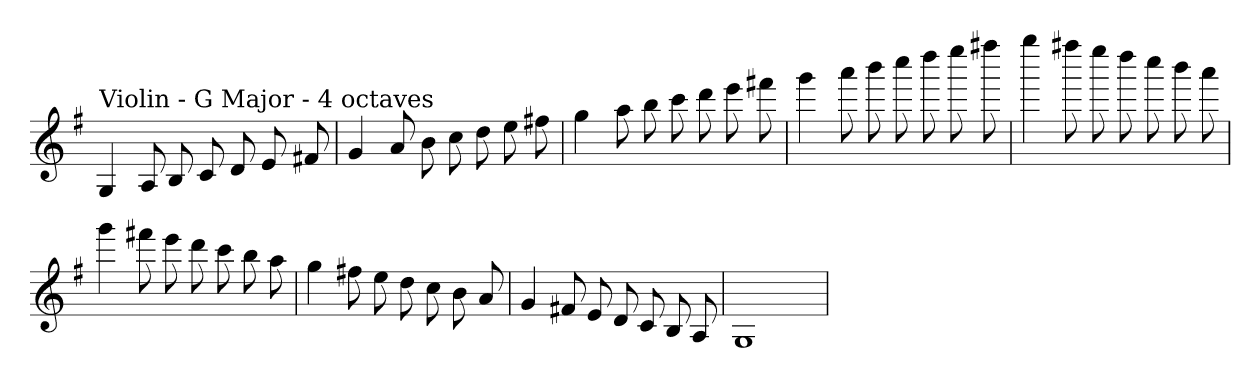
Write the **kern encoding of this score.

**kern
*part1
*staff1
*clefG2
*k[f#]
*G:
=
!LO:TX:a:t=Violin - G Major - 4 octaves
4G
8A
8B
8c
8d
8e
8f#X
=
4g
8a
8b
8cc
8dd
8ee
8ff#X
=
4gg
8aa
8bb
8ccc
8ddd
8eee
8fff#X
=
4ggg
8aaa
8bbb
8cccc
8dddd
8eeee
8ffff#X
=
4gggg
8ffff#X
8eeee
8dddd
8cccc
8bbb
8aaa
=
4ggg
8fff#X
8eee
8ddd
8ccc
8bb
8aa
=
4gg
8ff#X
8ee
8dd
8cc
8b
8a
=
4g
8f#X
8e
8d
8c
8B
8A
=
1G
=
*-
